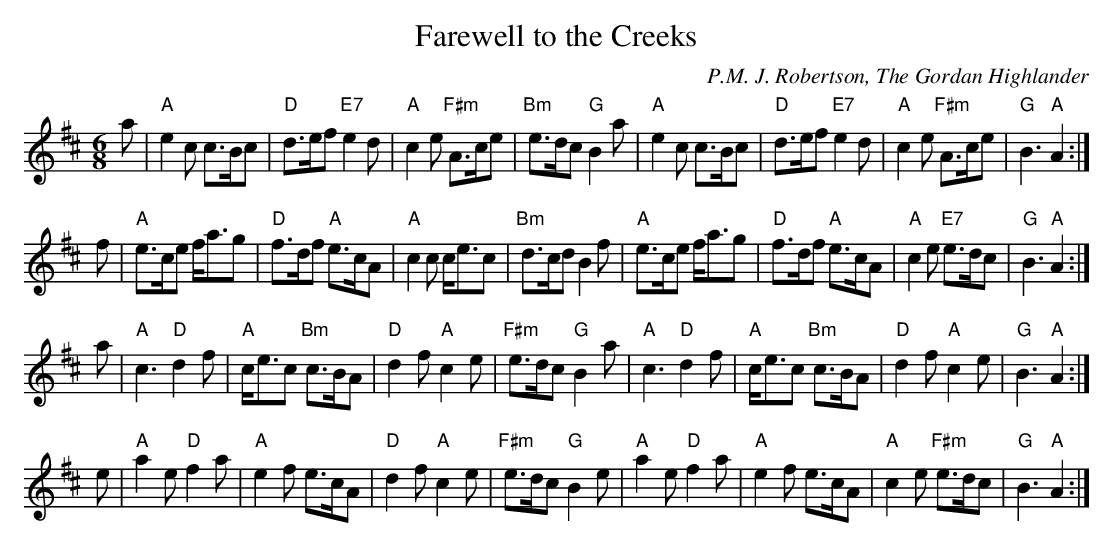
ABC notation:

X:1
T:Farewell to the Creeks
C:P.M. J. Robertson, The Gordan Highlander
M:6/8
L:1/8
K:Amix
a |\
"A"e2c c>Bc | "D"d>ef "E7"e2d | "A"c2e "F#m" A>ce | "Bm"e>dc "G"B2a |\
"A"e2c c>Bc | "D"d>ef "E7"e2d | "A"c2e "F#m" A>ce | "G"B3 "A" A2 :|
f |\
"A" e>ce f<ag | "D"f>df "A"e>cA | "A"c2c c<ec | "Bm"d>cd B2f |\
"A" e>ce f<ag | "D"f>df "A"e>cA | "A"c2e "E7"e>dc | "G"B3 "A" A2 :|
a |\
"A"c3 "D"d2f | "A"c<ec "Bm"c>BA | "D"d2f "A"c2e | "F#m"e>dc "G"B2a |\
"A"c3 "D"d2f | "A"c<ec "Bm"c>BA | "D"d2f "A"c2e | "G"B3 "A" A2 :|
e |\
"A"a2e "D"f2a | "A"e2f e>cA | "D" d2f "A"c2e | "F#m"e>dc "G"B2e |\
"A"a2e "D"f2a | "A"e2f e>cA | "A" c2e "F#m"e>dc | "G"B3 "A" A2 :|
